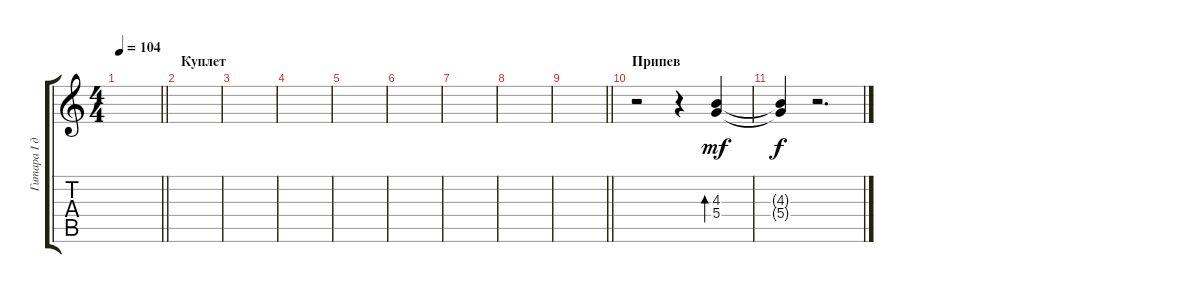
\track ("Гитара I дилей л III" "Гитара I д") {instrument electricguitarmuted}
\staff {score tabs}
\tuning (E4 B3 G3 D3 A2 E2) {hide}
\ts (4 4)
\tempo 104
\clef g2
\barLineRight lightlight
\ks c
|
\section ("" "Куплет")
|
|
|
|
|
|
|
\barLineRight lightlight
|
\section ("" "Припев")
r.2{instrument overdrivenguitar} r.4 (4.3 5.4).4{bd 60 dy mf} |
(4.3{t} 5.4{t}).4{dy f} r.2{d}
